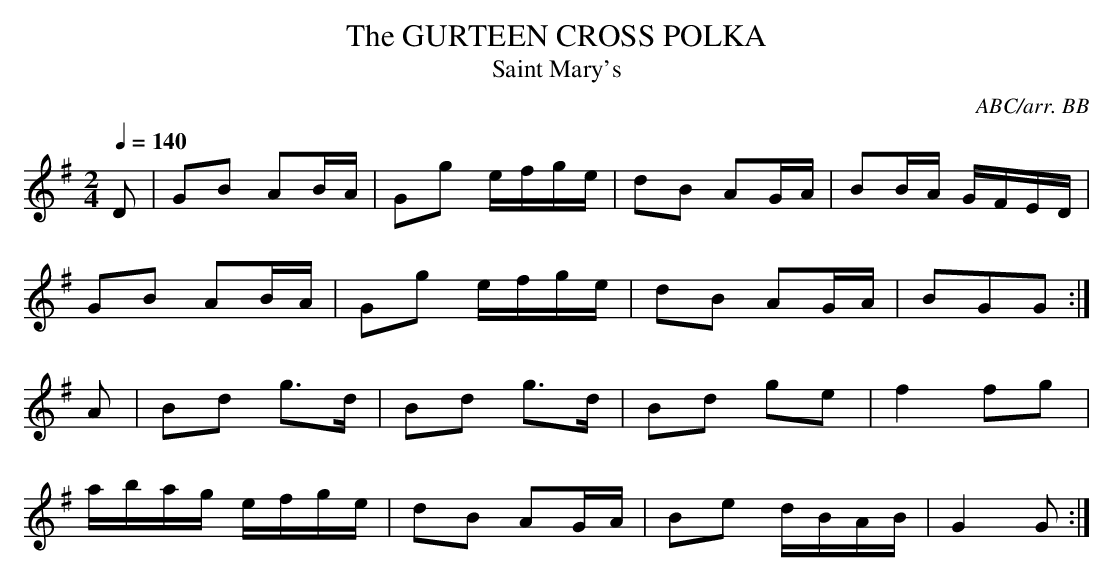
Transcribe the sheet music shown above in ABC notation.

X:1
T:GURTEEN CROSS POLKA, The
T:Saint Mary's
C:ABC/arr. BB
M:2/4
L:1/8
Q:1/4=140
K:G
D|GB AB/A/|Gg e/f/g/e/|dB AG/A/|BB/A/ G/F/E/D/|
GB AB/A/|Gg e/f/g/e/|dB AG/A/|BGG :|
A|Bd g>d|Bd g>d|Bd ge|f2 fg|
a/b/a/g/ e/f/g/e/|dB AG/A/|Be d/B/A/B/|G2G :|
